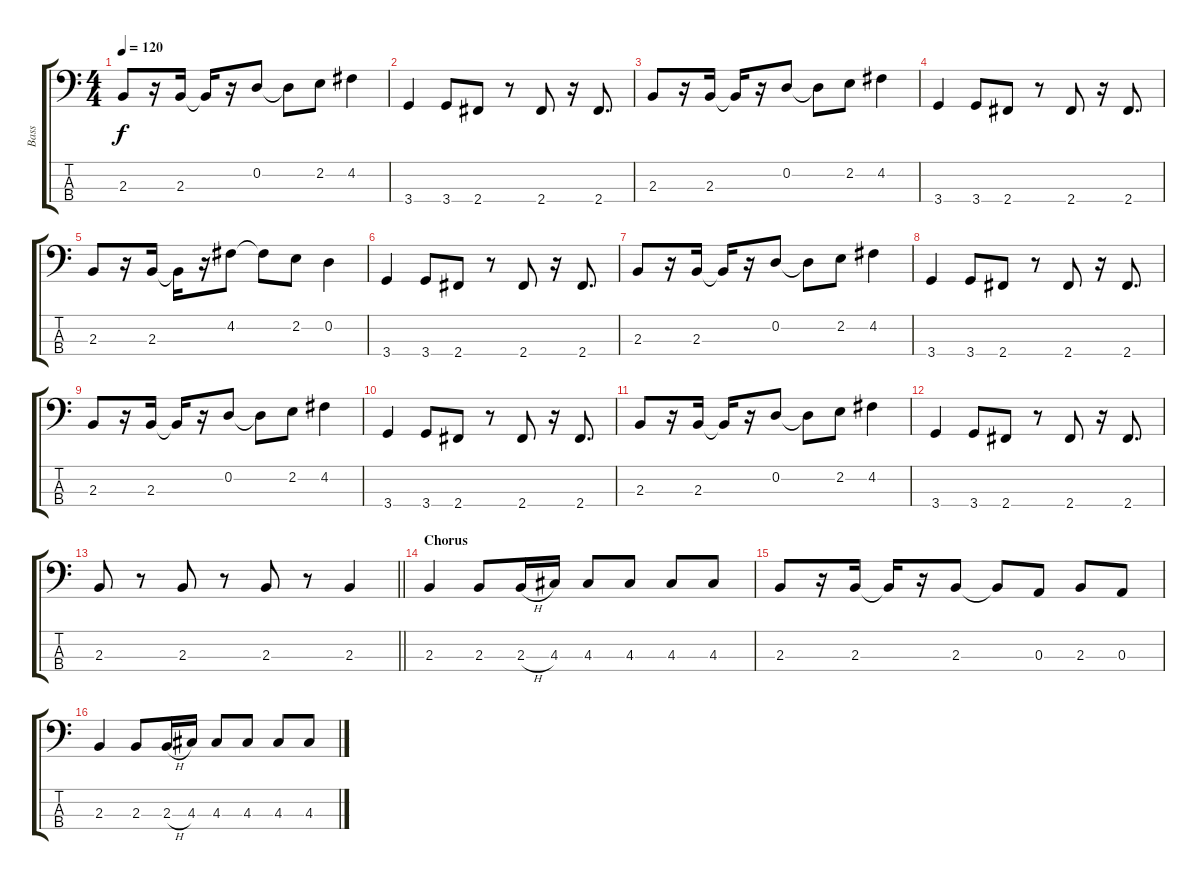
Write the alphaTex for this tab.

\track ("Bass" "Bass") {instrument electricbassfinger}
\staff {score tabs}
\tuning (G2 D2 A1 E1) {hide}
\ts (4 4)
\tempo 120
\clef f4
\ks c
2.3.8{dy f} r.16 2.3.16 2.3{t}.16 r.16 0.2.8 0.2{t}.8 2.2.8 4.2.4 |
3.4.4 3.4.8 2.4.8 r.8 2.4.8 r.16 2.4.8{d} |
2.3.8 r.16 2.3.16 2.3{t}.16 r.16 0.2.8 0.2{t}.8 2.2.8 4.2.4 |
3.4.4 3.4.8 2.4.8 r.8 2.4.8 r.16 2.4.8{d} |
2.3.8 r.16 2.3.16 2.3{t}.16 r.16 4.2.8 4.2{t}.8 2.2.8 0.2.4 |
3.4.4 3.4.8 2.4.8 r.8 2.4.8 r.16 2.4.8{d} |
2.3.8 r.16 2.3.16 2.3{t}.16 r.16 0.2.8 0.2{t}.8 2.2.8 4.2.4 |
3.4.4 3.4.8 2.4.8 r.8 2.4.8 r.16 2.4.8{d} |
2.3.8 r.16 2.3.16 2.3{t}.16 r.16 0.2.8 0.2{t}.8 2.2.8 4.2.4 |
3.4.4 3.4.8 2.4.8 r.8 2.4.8 r.16 2.4.8{d} |
2.3.8 r.16 2.3.16 2.3{t}.16 r.16 0.2.8 0.2{t}.8 2.2.8 4.2.4 |
3.4.4 3.4.8 2.4.8 r.8 2.4.8 r.16 2.4.8{d} |
\barLineRight lightlight
2.3.8 r.8 2.3.8 r.8 2.3.8 r.8 2.3.4 |
\section ("" "Chorus")
2.3.4 2.3.8 2.3{h}.16 4.3.16 4.3.8 4.3.8 4.3.8 4.3.8 |
2.3.8 r.16 2.3.16 2.3{t}.16 r.16 2.3.8 2.3{t}.8 0.3.8 2.3.8 0.3.8 |
2.3.4 2.3.8 2.3{h}.16 4.3.16 4.3.8 4.3.8 4.3.8 4.3.8
